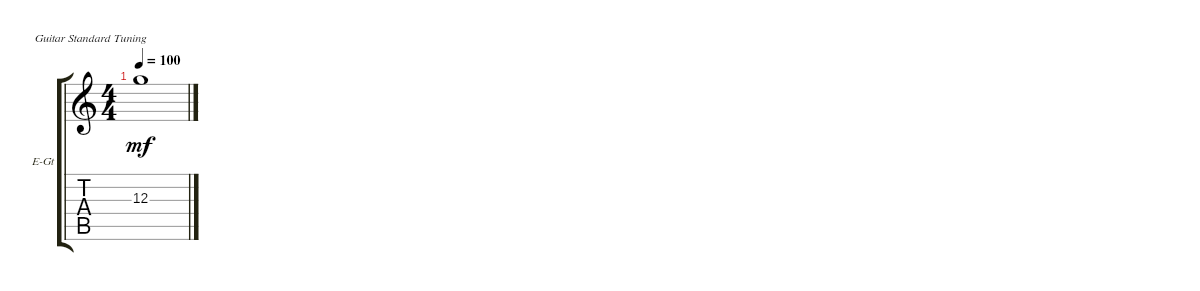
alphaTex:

\bracketExtendMode groupsimilarinstruments
\firstSystemTrackNameOrientation horizontal
\otherSystemsTrackNameOrientation horizontal
\track ("Lead" "E-Gt") {multiBarRest instrument distortionguitar}
\staff {score tabs}
\tuning (E4 B3 G3 D3 A2 E2)
\ts (4 4)
\tempo 100
\clef g2
\ks c
12.3.1{dy mf}
